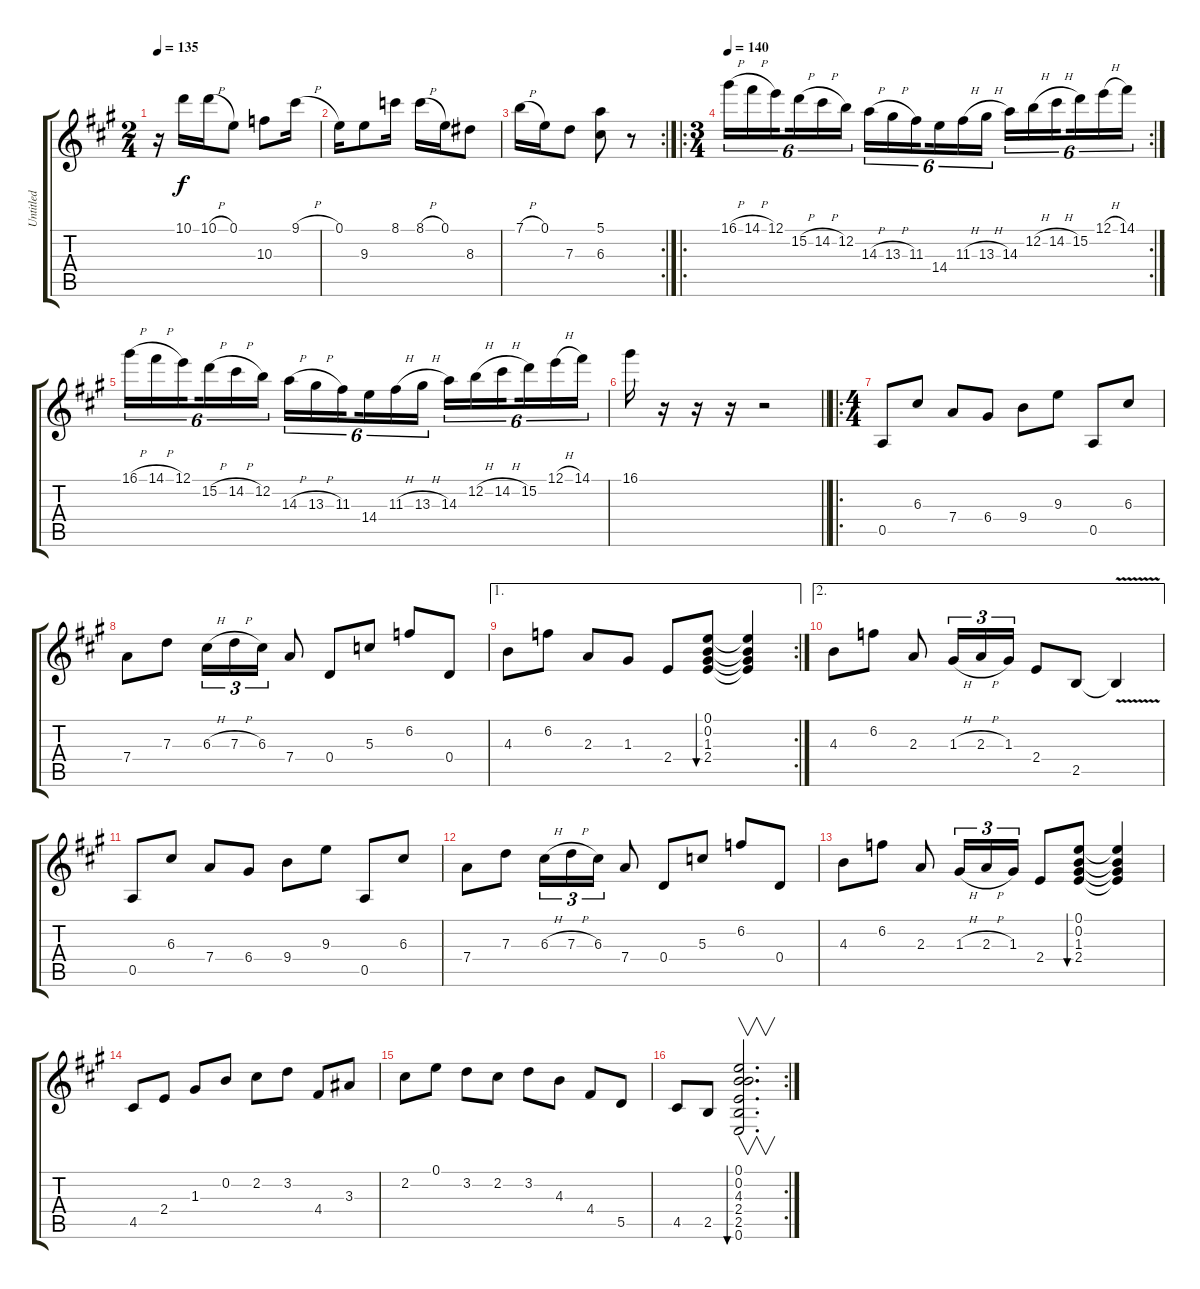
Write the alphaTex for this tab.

\track ("Untitled" "Untitled") {instrument acousticguitarnylon}
\staff {score tabs}
\tuning (E4 B3 G3 D3 A2 E2) {hide}
\ts (2 4)
\tempo 135
\clef g2
\ks a
r.16{dy f} 10.1.16 10.1{h}.16 0.1.8 10.3.8 9.1{h}.16 |
0.1.16 9.3.8 8.1.16 8.1{h}.16 0.1.16 8.3.8 |
\rc 2
7.1{h}.16 0.1.16 7.3.8 (5.1 6.3).8 r.8 |
\ro
\rc 2
\ts (3 4)
\tempo 140
16.1{h}.16{tu (6 4)} 14.1{h}.16{tu (6 4)} 12.1.16{tu (6 4) beam splitsecondary} 15.2{h}.16{tu (6 4)} 14.2{h}.16{tu (6 4)} 12.2.16{tu (6 4)} 14.3{h}.16{tu (6 4)} 13.3{h}.16{tu (6 4)} 11.3.16{tu (6 4) beam splitsecondary} 14.4.16{tu (6 4)} 11.3{h}.16{tu (6 4)} 13.3{h}.16{tu (6 4)} 14.3.16{tu (6 4)} 12.2{h}.16{tu (6 4)} 14.2{h}.16{tu (6 4) beam splitsecondary} 15.2.16{tu (6 4)} 12.1{h}.16{tu (6 4)} 14.1.16{tu (6 4)} |
16.1{h}.16{tu (6 4)} 14.1{h}.16{tu (6 4)} 12.1.16{tu (6 4) beam splitsecondary} 15.2{h}.16{tu (6 4)} 14.2{h}.16{tu (6 4)} 12.2.16{tu (6 4)} 14.3{h}.16{tu (6 4)} 13.3{h}.16{tu (6 4)} 11.3.16{tu (6 4) beam splitsecondary} 14.4.16{tu (6 4)} 11.3{h}.16{tu (6 4)} 13.3{h}.16{tu (6 4)} 14.3.16{tu (6 4)} 12.2{h}.16{tu (6 4)} 14.2{h}.16{tu (6 4) beam splitsecondary} 15.2.16{tu (6 4)} 12.1{h}.16{tu (6 4)} 14.1.16{tu (6 4)} |
\barLineRight lightlight
16.1.16 r.16 r.16 r.16 r.2 |
\ro
\ts (4 4)
0.5.8 6.3.8 7.4.8 6.4.8 9.4.8 9.3.8 0.5.8 6.3.8 |
7.4.8 7.3.8 6.3{h}.16{tu (3 2)} 7.3{h}.16{tu (3 2)} 6.3.16{tu (3 2)} 7.4.8 0.4.8 5.3.8 6.2.8 0.4.8 |
\ae 1
\rc 2
4.3.8 6.2.8 2.3.8 1.3.8 2.4.8 (0.1 0.2 1.3 2.4).8{bu 30} (0.1{t} 0.2{t} 1.3{t} 2.4{t}).4 |
\ae 2
4.3.8 6.2.8 2.3.8 1.3{h}.16{tu (3 2)} 2.3{h}.16{tu (3 2)} 1.3.16{tu (3 2)} 2.4.8 2.5.8 2.5{v t}.4 |
0.5.8 6.3.8 7.4.8 6.4.8 9.4.8 9.3.8 0.5.8 6.3.8 |
7.4.8 7.3.8 6.3{h}.16{tu (3 2)} 7.3{h}.16{tu (3 2)} 6.3.16{tu (3 2)} 7.4.8 0.4.8 5.3.8 6.2.8 0.4.8 |
4.3.8 6.2.8 2.3.8 1.3{h}.16{tu (3 2)} 2.3{h}.16{tu (3 2)} 1.3.16{tu (3 2)} 2.4.8 (0.1 0.2 1.3 2.4).8{bu 30} (0.1{t} 0.2{t} 1.3{t} 2.4{t}).4 |
4.5.8 2.4.8 1.3.8 0.2.8 2.2.8 3.2.8 4.4.8 3.3.8 |
2.2.8 0.1.8 3.2.8 2.2.8 3.2.8 4.3.8 4.4.8 5.5.8 |
\rc 2
4.5.8 2.5.8 (0.1 0.2 4.3 2.4 2.5 0.6).2{v d bu 30}
